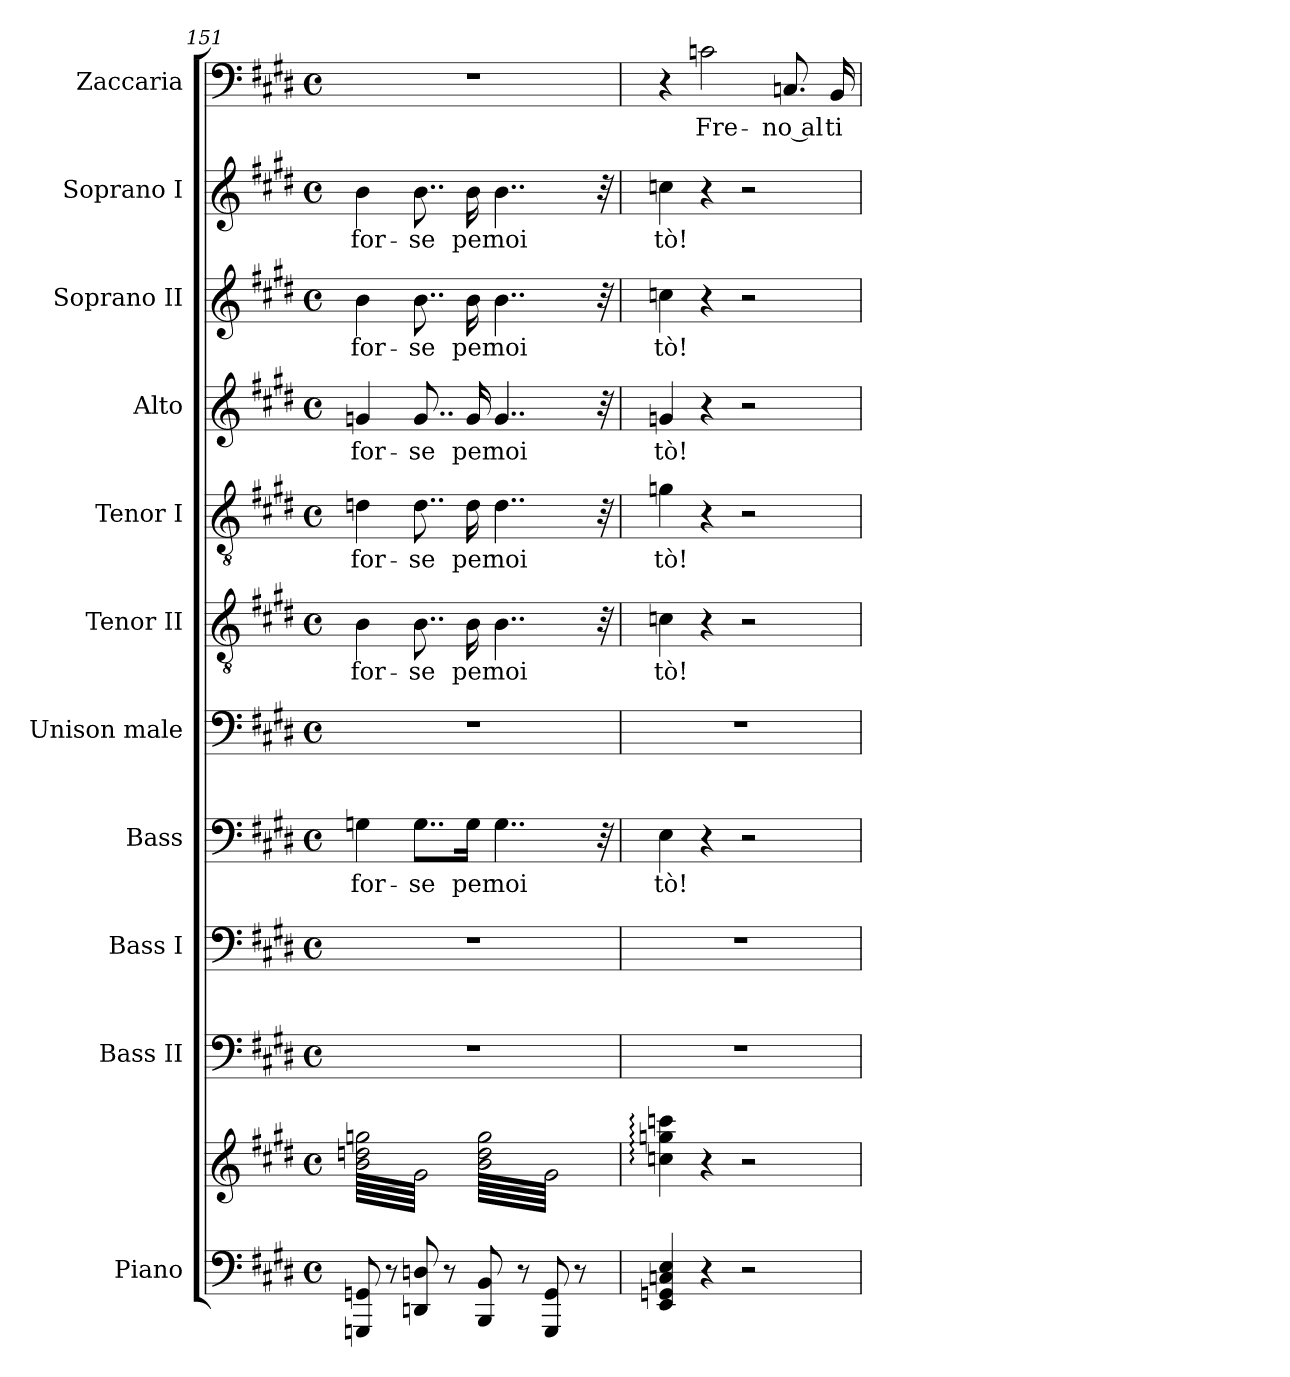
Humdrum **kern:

**kern	**kern	**kern	**kern	**kern	**text	**kern	**kern	**text	**kern	**text	**kern	**text	**kern	**text	**kern	**text	**kern	**text
*part11	*part11	*part10	*part9	*part8	*part8	*part7	*part6	*part6	*part5	*part5	*part4	*part4	*part3	*part3	*part2	*part2	*part1	*part1
*staff12	*staff11	*staff10	*staff9	*staff8	*staff8	*staff7	*staff6	*staff6	*staff5	*staff5	*staff4	*staff4	*staff3	*staff3	*staff2	*staff2	*staff1	*staff1
*I"Piano	*	*I"Bass II	*I"Bass I	*I"Bass	*	*I"Unison male	*I"Tenor II	*	*I"Tenor I	*	*I"Alto	*	*I"Soprano II	*	*I"Soprano I	*	*I"Zaccaria	*
*I'Pno.	*	*I'B.II	*I'B.I	*I'B.	*	*I'Uni.m	*I'T.II	*	*I'T.I	*	*I'A.	*	*I'S.II	*	*I'S.I	*	*I'Zac.	*
*clefF4	*clefG2	*clefF4	*clefF4	*clefF4	*	*clefF4	*clefGv2	*	*clefGv2	*	*clefG2	*	*clefG2	*	*clefG2	*	*clefF4	*
*k[f#c#g#d#]	*k[f#c#g#d#]	*k[f#c#g#d#]	*k[f#c#g#d#]	*k[f#c#g#d#]	*	*k[f#c#g#d#]	*k[f#c#g#d#]	*	*k[f#c#g#d#]	*	*k[f#c#g#d#]	*	*k[f#c#g#d#]	*	*k[f#c#g#d#]	*	*k[f#c#g#d#]	*
*M4/4	*M4/4	*M4/4	*M4/4	*M4/4	*	*M4/4	*M4/4	*	*M4/4	*	*M4/4	*	*M4/4	*	*M4/4	*	*M4/4	*
*met(c)	*met(c)	*met(c)	*met(c)	*met(c)	*	*met(c)	*met(c)	*	*met(c)	*	*met(c)	*	*met(c)	*	*met(c)	*	*met(c)	*
=151	=151	=151	=151	=151	=151	=151	=151	=151	=151	=151	=151	=151	=151	=151	=151	=151	=151	=151
!	!	!	!	!	!LO:LY:b	!	!	!LO:LY:b	!	!LO:LY:b	!	!LO:LY:b	!	!LO:LY:b	!	!LO:LY:b	!	!
*	*tremolo	*	*	*	*	*	*	*	*	*	*	*	*	*	*	*	*	*
8GGGn/ 8GGn/	64b\ 64ddn\ 64ggn\LLLL	1r	1r	4Gn\	for-	1r	4B\	for-	4dn\	for-	4gn/	for-	4b\	for-	4b\	for-	1r	.
.	64g#/	.	.	.	.	.	.	.	.	.	.	.	.	.	.	.	.	.
.	64b\ 64ddn\ 64ggn\	.	.	.	.	.	.	.	.	.	.	.	.	.	.	.	.	.
.	64g#/	.	.	.	.	.	.	.	.	.	.	.	.	.	.	.	.	.
.	64b\ 64ddn\ 64ggn\	.	.	.	.	.	.	.	.	.	.	.	.	.	.	.	.	.
.	64g#/	.	.	.	.	.	.	.	.	.	.	.	.	.	.	.	.	.
.	64b\ 64ddn\ 64ggn\	.	.	.	.	.	.	.	.	.	.	.	.	.	.	.	.	.
.	64g#/	.	.	.	.	.	.	.	.	.	.	.	.	.	.	.	.	.
8r	64b\ 64ddn\ 64ggn\	.	.	.	.	.	.	.	.	.	.	.	.	.	.	.	.	.
.	64g#/	.	.	.	.	.	.	.	.	.	.	.	.	.	.	.	.	.
.	64b\ 64ddn\ 64ggn\	.	.	.	.	.	.	.	.	.	.	.	.	.	.	.	.	.
.	64g#/	.	.	.	.	.	.	.	.	.	.	.	.	.	.	.	.	.
.	64b\ 64ddn\ 64ggn\	.	.	.	.	.	.	.	.	.	.	.	.	.	.	.	.	.
.	64g#/	.	.	.	.	.	.	.	.	.	.	.	.	.	.	.	.	.
.	64b\ 64ddn\ 64ggn\	.	.	.	.	.	.	.	.	.	.	.	.	.	.	.	.	.
.	64g#/	.	.	.	.	.	.	.	.	.	.	.	.	.	.	.	.	.
!	!	!	!	!	!LO:LY:b	!	!	!LO:LY:b	!	!LO:LY:b	!	!LO:LY:b	!	!LO:LY:b	!	!LO:LY:b	!	!
8DDn/ 8Dn/	64b\ 64ddn\ 64ggn\	.	.	8..G\L	-se	.	8..B\	-se	8..d\	-se	8..g/	-se	8..b\	-se	8..b\	-se	.	.
.	64g#/	.	.	.	.	.	.	.	.	.	.	.	.	.	.	.	.	.
.	64b\ 64ddn\ 64ggn\	.	.	.	.	.	.	.	.	.	.	.	.	.	.	.	.	.
.	64g#/	.	.	.	.	.	.	.	.	.	.	.	.	.	.	.	.	.
.	64b\ 64ddn\ 64ggn\	.	.	.	.	.	.	.	.	.	.	.	.	.	.	.	.	.
.	64g#/	.	.	.	.	.	.	.	.	.	.	.	.	.	.	.	.	.
.	64b\ 64ddn\ 64ggn\	.	.	.	.	.	.	.	.	.	.	.	.	.	.	.	.	.
.	64g#/	.	.	.	.	.	.	.	.	.	.	.	.	.	.	.	.	.
8r	64b\ 64ddn\ 64ggn\	.	.	.	.	.	.	.	.	.	.	.	.	.	.	.	.	.
.	64g#/	.	.	.	.	.	.	.	.	.	.	.	.	.	.	.	.	.
.	64b\ 64ddn\ 64ggn\	.	.	.	.	.	.	.	.	.	.	.	.	.	.	.	.	.
.	64g#/	.	.	.	.	.	.	.	.	.	.	.	.	.	.	.	.	.
.	64b\ 64ddn\ 64ggn\	.	.	.	.	.	.	.	.	.	.	.	.	.	.	.	.	.
.	64g#/	.	.	.	.	.	.	.	.	.	.	.	.	.	.	.	.	.
!	!	!	!	!	!LO:LY:b	!	!	!LO:LY:b	!	!LO:LY:b	!	!LO:LY:b	!	!LO:LY:b	!	!LO:LY:b	!	!
.	64b\ 64ddn\ 64ggn\	.	.	16G\Jk	per	.	16B\	per	16d\	per	16g/	per	16b\	per	16b\	per	.	.
.	64g#/JJJJ	.	.	.	.	.	.	.	.	.	.	.	.	.	.	.	.	.
8BBB/ 8BB/	64b\ 64dd\ 64gg\LLLL	.	.	.	.	.	.	.	.	.	.	.	.	.	.	.	.	.
.	64g#/	.	.	.	.	.	.	.	.	.	.	.	.	.	.	.	.	.
!	!	!	!	!	!LO:LY:b	!	!	!LO:LY:b	!	!LO:LY:b	!	!LO:LY:b	!	!LO:LY:b	!	!LO:LY:b	!	!
.	64b\ 64dd\ 64gg\	.	.	4..G\	noi	.	4..B\	noi	4..d\	noi	4..g/	noi	4..b\	noi	4..b\	noi	.	.
.	64g#/	.	.	.	.	.	.	.	.	.	.	.	.	.	.	.	.	.
.	64b\ 64dd\ 64gg\	.	.	.	.	.	.	.	.	.	.	.	.	.	.	.	.	.
.	64g#/	.	.	.	.	.	.	.	.	.	.	.	.	.	.	.	.	.
.	64b\ 64dd\ 64gg\	.	.	.	.	.	.	.	.	.	.	.	.	.	.	.	.	.
.	64g#/	.	.	.	.	.	.	.	.	.	.	.	.	.	.	.	.	.
8r	64b\ 64dd\ 64gg\	.	.	.	.	.	.	.	.	.	.	.	.	.	.	.	.	.
.	64g#/	.	.	.	.	.	.	.	.	.	.	.	.	.	.	.	.	.
.	64b\ 64dd\ 64gg\	.	.	.	.	.	.	.	.	.	.	.	.	.	.	.	.	.
.	64g#/	.	.	.	.	.	.	.	.	.	.	.	.	.	.	.	.	.
.	64b\ 64dd\ 64gg\	.	.	.	.	.	.	.	.	.	.	.	.	.	.	.	.	.
.	64g#/	.	.	.	.	.	.	.	.	.	.	.	.	.	.	.	.	.
.	64b\ 64dd\ 64gg\	.	.	.	.	.	.	.	.	.	.	.	.	.	.	.	.	.
.	64g#/	.	.	.	.	.	.	.	.	.	.	.	.	.	.	.	.	.
8GGG/ 8GG/	64b\ 64dd\ 64gg\	.	.	.	.	.	.	.	.	.	.	.	.	.	.	.	.	.
.	64g#/	.	.	.	.	.	.	.	.	.	.	.	.	.	.	.	.	.
.	64b\ 64dd\ 64gg\	.	.	.	.	.	.	.	.	.	.	.	.	.	.	.	.	.
.	64g#/	.	.	.	.	.	.	.	.	.	.	.	.	.	.	.	.	.
.	64b\ 64dd\ 64gg\	.	.	.	.	.	.	.	.	.	.	.	.	.	.	.	.	.
.	64g#/	.	.	.	.	.	.	.	.	.	.	.	.	.	.	.	.	.
.	64b\ 64dd\ 64gg\	.	.	.	.	.	.	.	.	.	.	.	.	.	.	.	.	.
.	64g#/	.	.	.	.	.	.	.	.	.	.	.	.	.	.	.	.	.
8r	64b\ 64dd\ 64gg\	.	.	.	.	.	.	.	.	.	.	.	.	.	.	.	.	.
.	64g#/	.	.	.	.	.	.	.	.	.	.	.	.	.	.	.	.	.
.	64b\ 64dd\ 64gg\	.	.	.	.	.	.	.	.	.	.	.	.	.	.	.	.	.
.	64g#/	.	.	.	.	.	.	.	.	.	.	.	.	.	.	.	.	.
.	64b\ 64dd\ 64gg\	.	.	.	.	.	.	.	.	.	.	.	.	.	.	.	.	.
.	64g#/	.	.	.	.	.	.	.	.	.	.	.	.	.	.	.	.	.
.	64b\ 64dd\ 64gg\	.	.	32r	.	.	32r	.	32r	.	32r	.	32r	.	32r	.	.	.
.	64g#/JJJJ	.	.	.	.	.	.	.	.	.	.	.	.	.	.	.	.	.
*	*Xtremolo	*	*	*	*	*	*	*	*	*	*	*	*	*	*	*	*	*
=152	=152	=152	=152	=152	=152	=152	=152	=152	=152	=152	=152	=152	=152	=152	=152	=152	=152	=152
!	!	!	!	!	!LO:LY:b	!	!	!LO:LY:b	!	!LO:LY:b	!	!LO:LY:b	!	!LO:LY:b	!	!LO:LY:b	!	!
4EE/ 4GGn/ 4Cn/ 4E/	4ccn\: 4ggn\: 4cccn\:	1r	1r	4E\	-tò!	1r	4cn\	-tò!	4gn\	-tò!	4gn/	-tò!	4ccn\	-tò!	4ccn\	-tò!	4r	.
.	.	.	.	.	.	.	.	.	.	.	.	.	.	.	.	.	.	.
.	.	.	.	.	.	.	.	.	.	.	.	.	.	.	.	.	.	.
.	.	.	.	.	.	.	.	.	.	.	.	.	.	.	.	.	.	.
.	.	.	.	.	.	.	.	.	.	.	.	.	.	.	.	.	.	.
.	.	.	.	.	.	.	.	.	.	.	.	.	.	.	.	.	.	.
.	.	.	.	.	.	.	.	.	.	.	.	.	.	.	.	.	.	.
.	.	.	.	.	.	.	.	.	.	.	.	.	.	.	.	.	.	.
.	.	.	.	.	.	.	.	.	.	.	.	.	.	.	.	.	.	.
.	.	.	.	.	.	.	.	.	.	.	.	.	.	.	.	.	.	.
.	.	.	.	.	.	.	.	.	.	.	.	.	.	.	.	.	.	.
.	.	.	.	.	.	.	.	.	.	.	.	.	.	.	.	.	.	.
.	.	.	.	.	.	.	.	.	.	.	.	.	.	.	.	.	.	.
.	.	.	.	.	.	.	.	.	.	.	.	.	.	.	.	.	.	.
.	.	.	.	.	.	.	.	.	.	.	.	.	.	.	.	.	.	.
.	.	.	.	.	.	.	.	.	.	.	.	.	.	.	.	.	.	.
!	!	!	!	!	!	!	!	!	!	!	!	!	!	!	!	!	!	!LO:LY:b
4r	4r	.	.	4r	.	.	4r	.	4r	.	4r	.	4r	.	4r	.	2cn\	Fre-
2r	2r	.	.	2r	.	.	2r	.	2r	.	2r	.	2r	.	2r	.	.	.
!	!	!	!	!	!	!	!	!	!	!	!	!	!	!	!	!	!	!LO:LY:b
.	.	.	.	.	.	.	.	.	.	.	.	.	.	.	.	.	8.Cn/	no al
!	!	!	!	!	!	!	!	!	!	!	!	!	!	!	!	!	!	!LO:LY:b
.	.	.	.	.	.	.	.	.	.	.	.	.	.	.	.	.	16BB/	ti-
=	=	=	=	=	=	=	=	=	=	=	=	=	=	=	=	=	=	=
*-	*-	*-	*-	*-	*-	*-	*-	*-	*-	*-	*-	*-	*-	*-	*-	*-	*-	*-
